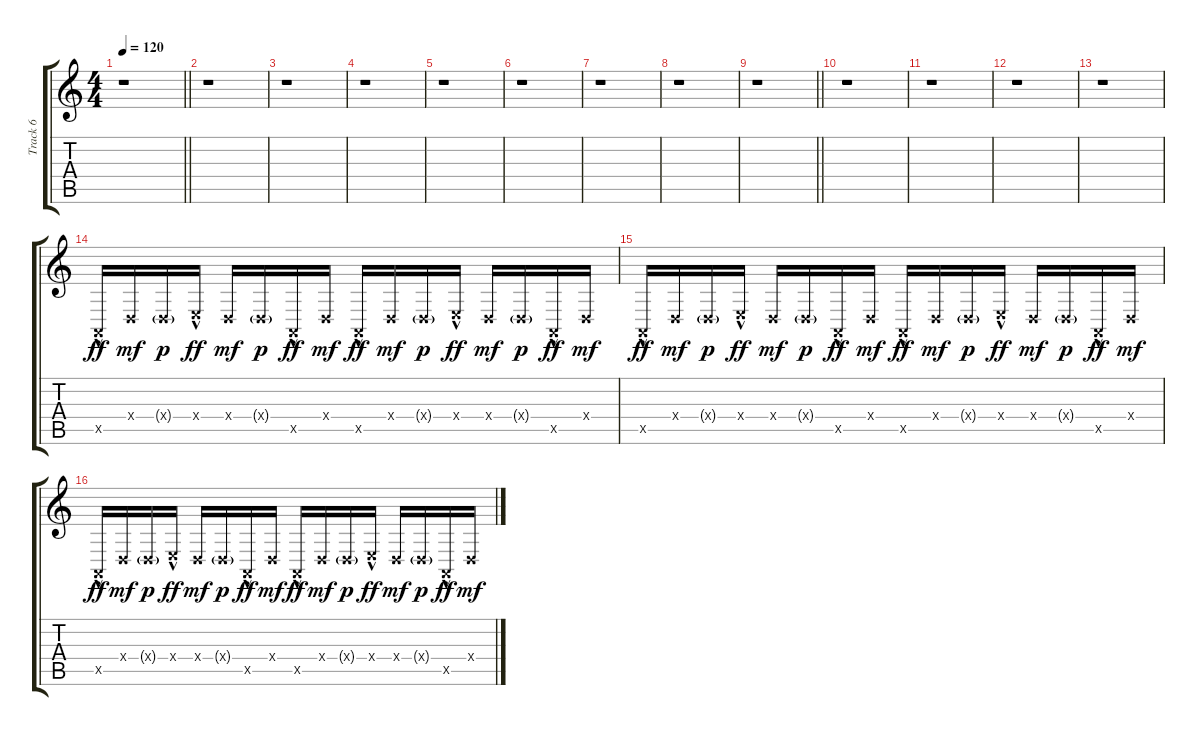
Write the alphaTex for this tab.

\track ("Track 6" "Track 6") {instrument gunshot}
\staff {score tabs}
\tuning (E4 B3 G3 D3 A2 E2) {hide}
\ts (4 4)
\tempo 120
\clef g2
\barLineRight lightlight
\ks c
r.1{dy ff} |
r.1 |
r.1 |
r.1 |
r.1 |
r.1 |
r.1 |
r.1 |
\barLineRight lightlight
r.1 |
r.1 |
r.1 |
r.1 |
r.1 |
0.5{hac x}.16 0.4{x}.16{dy mf} 0.4{g x}.16{dy p} 2.4{hac x}.16{dy ff} 0.4{x}.16{dy mf} 0.4{g x}.16{dy p} 0.5{hac x}.16{dy ff} 0.4{x}.16{dy mf} 0.5{hac x}.16{dy ff} 0.4{x}.16{dy mf} 0.4{g x}.16{dy p} 2.4{hac x}.16{dy ff} 0.4{x}.16{dy mf} 0.4{g x}.16{dy p} 0.5{hac x}.16{dy ff} 0.4{x}.16{dy mf} |
0.5{hac x}.16{dy ff} 0.4{x}.16{dy mf} 0.4{g x}.16{dy p} 2.4{hac x}.16{dy ff} 0.4{x}.16{dy mf} 0.4{g x}.16{dy p} 0.5{hac x}.16{dy ff} 0.4{x}.16{dy mf} 0.5{hac x}.16{dy ff} 0.4{x}.16{dy mf} 0.4{g x}.16{dy p} 2.4{hac x}.16{dy ff} 0.4{x}.16{dy mf} 0.4{g x}.16{dy p} 0.5{hac x}.16{dy ff} 0.4{x}.16{dy mf} |
0.5{hac x}.16{dy ff} 0.4{x}.16{dy mf} 0.4{g x}.16{dy p} 2.4{hac x}.16{dy ff} 0.4{x}.16{dy mf} 0.4{g x}.16{dy p} 0.5{hac x}.16{dy ff} 0.4{x}.16{dy mf} 0.5{hac x}.16{dy ff} 0.4{x}.16{dy mf} 0.4{g x}.16{dy p} 2.4{hac x}.16{dy ff} 0.4{x}.16{dy mf} 0.4{g x}.16{dy p} 0.5{hac x}.16{dy ff} 0.4{x}.16{dy mf}
